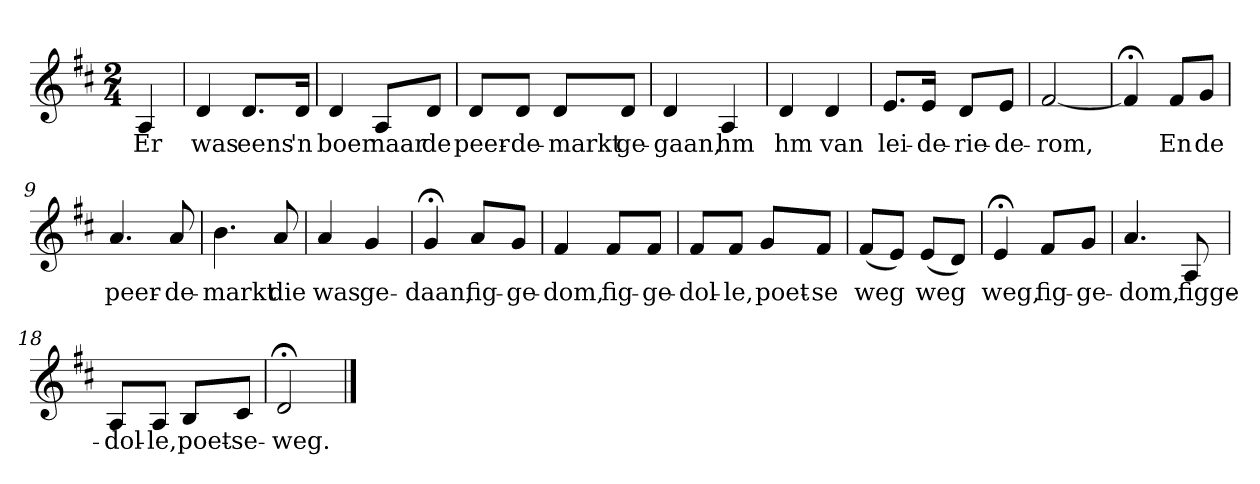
**kern	**text
*part1	*part1
*staff1	*staff1
*k[f#c#]	*
*D:	*
*M2/4	*
*MM120	*
=	=
4A	Er
=1	=1
4d	was
8.dL	eens
16dJk	'n
=2	=2
4d	boer
8AL	naar
8dJ	de
=3	=3
8dL	peer-
8dJ	-de-
8dL	-markt
8dJ	ge-
=4	=4
4d	-gaan,
4A	hm
=5	=5
4d	hm
4d	van
=6	=6
8.eL	lei-
16eJk	-de-
8dL	-rie-
8eJ	-de-
=7	=7
[2f#	-rom,
=8	=8
4f#;<]	.
8f#L	En
8gJ	de
=9	=9
4.a	peer-
8a	-de-
=10	=10
4.b	-markt
8a	die
=11	=11
4a	was
4g	ge-
=12	=12
4g;<	-daan,
8aL	fig-
8gJ	-ge-
=13	=13
4f#	-dom,
8f#L	fig-
8f#J	-ge-
=14	=14
8f#L	-dol-
8f#J	-le,
8gL	poet-
8f#J	-se
=15	=15
(8f#L	weg
8eJ)	.
(8eL	weg
8dJ)	.
=16	=16
4e;<	weg,
8f#L	fig-
8gJ	-ge-
=17	=17
4.a	-dom,
8A	figge-
=18	=18
8AL	-dol-
8AJ	-le,
8BL	poet-
8c#J	-se-
=19	=19
2d;<	-weg.
==	==
*-	*-
